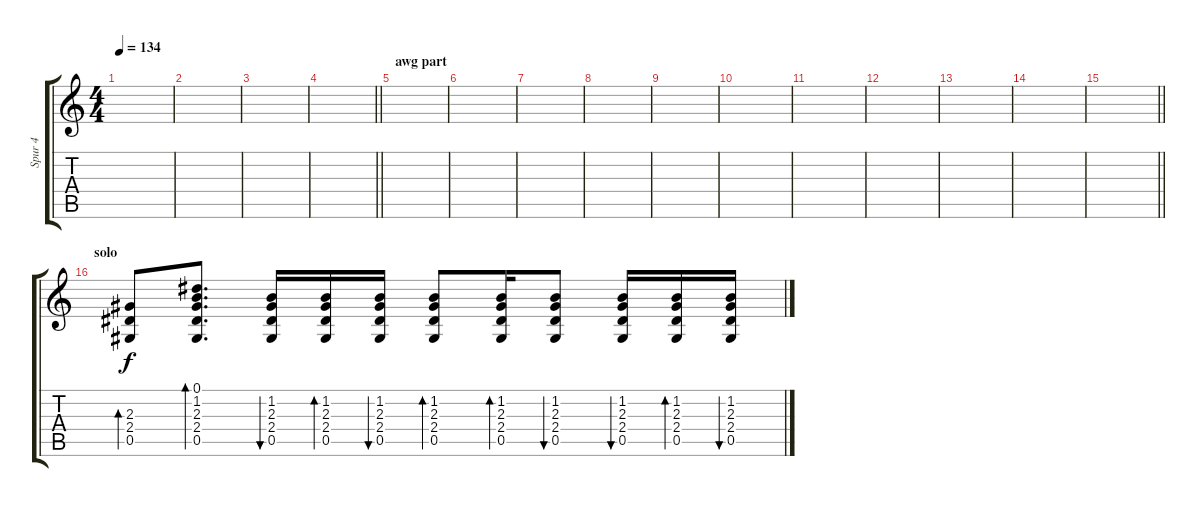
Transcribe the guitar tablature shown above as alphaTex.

\track ("Spur 4" "Spur 4") {instrument acousticguitarsteel}
\staff {score tabs}
\tuning (Eb4 Bb3 Gb3 Db3 Ab2 Eb2) {hide}
\ts (4 4)
\tempo 134
\clef g2
\ks c
|
|
|
\barLineRight lightlight
|
\section ("" "awg part")
|
|
|
|
|
|
|
|
|
|
\barLineRight lightlight
|
\section ("" "solo")
(2.3 2.4 0.5).8{bd 30} (0.1 1.2 2.3 2.4 0.5).8{d bd 30} (1.2 2.3 2.4 0.5).16{bu 30} (1.2 2.3 2.4 0.5).16{bd 30} (1.2 2.3 2.4 0.5).16{bu 30} (1.2 2.3 2.4 0.5).8{bd 30} (1.2 2.3 2.4 0.5).16{bd 30} (1.2 2.3 2.4 0.5).8{bu 30} (1.2 2.3 2.4 0.5).16{bu 30} (1.2 2.3 2.4 0.5).16{bd 30} (1.2 2.3 2.4 0.5).16{bu 30}
